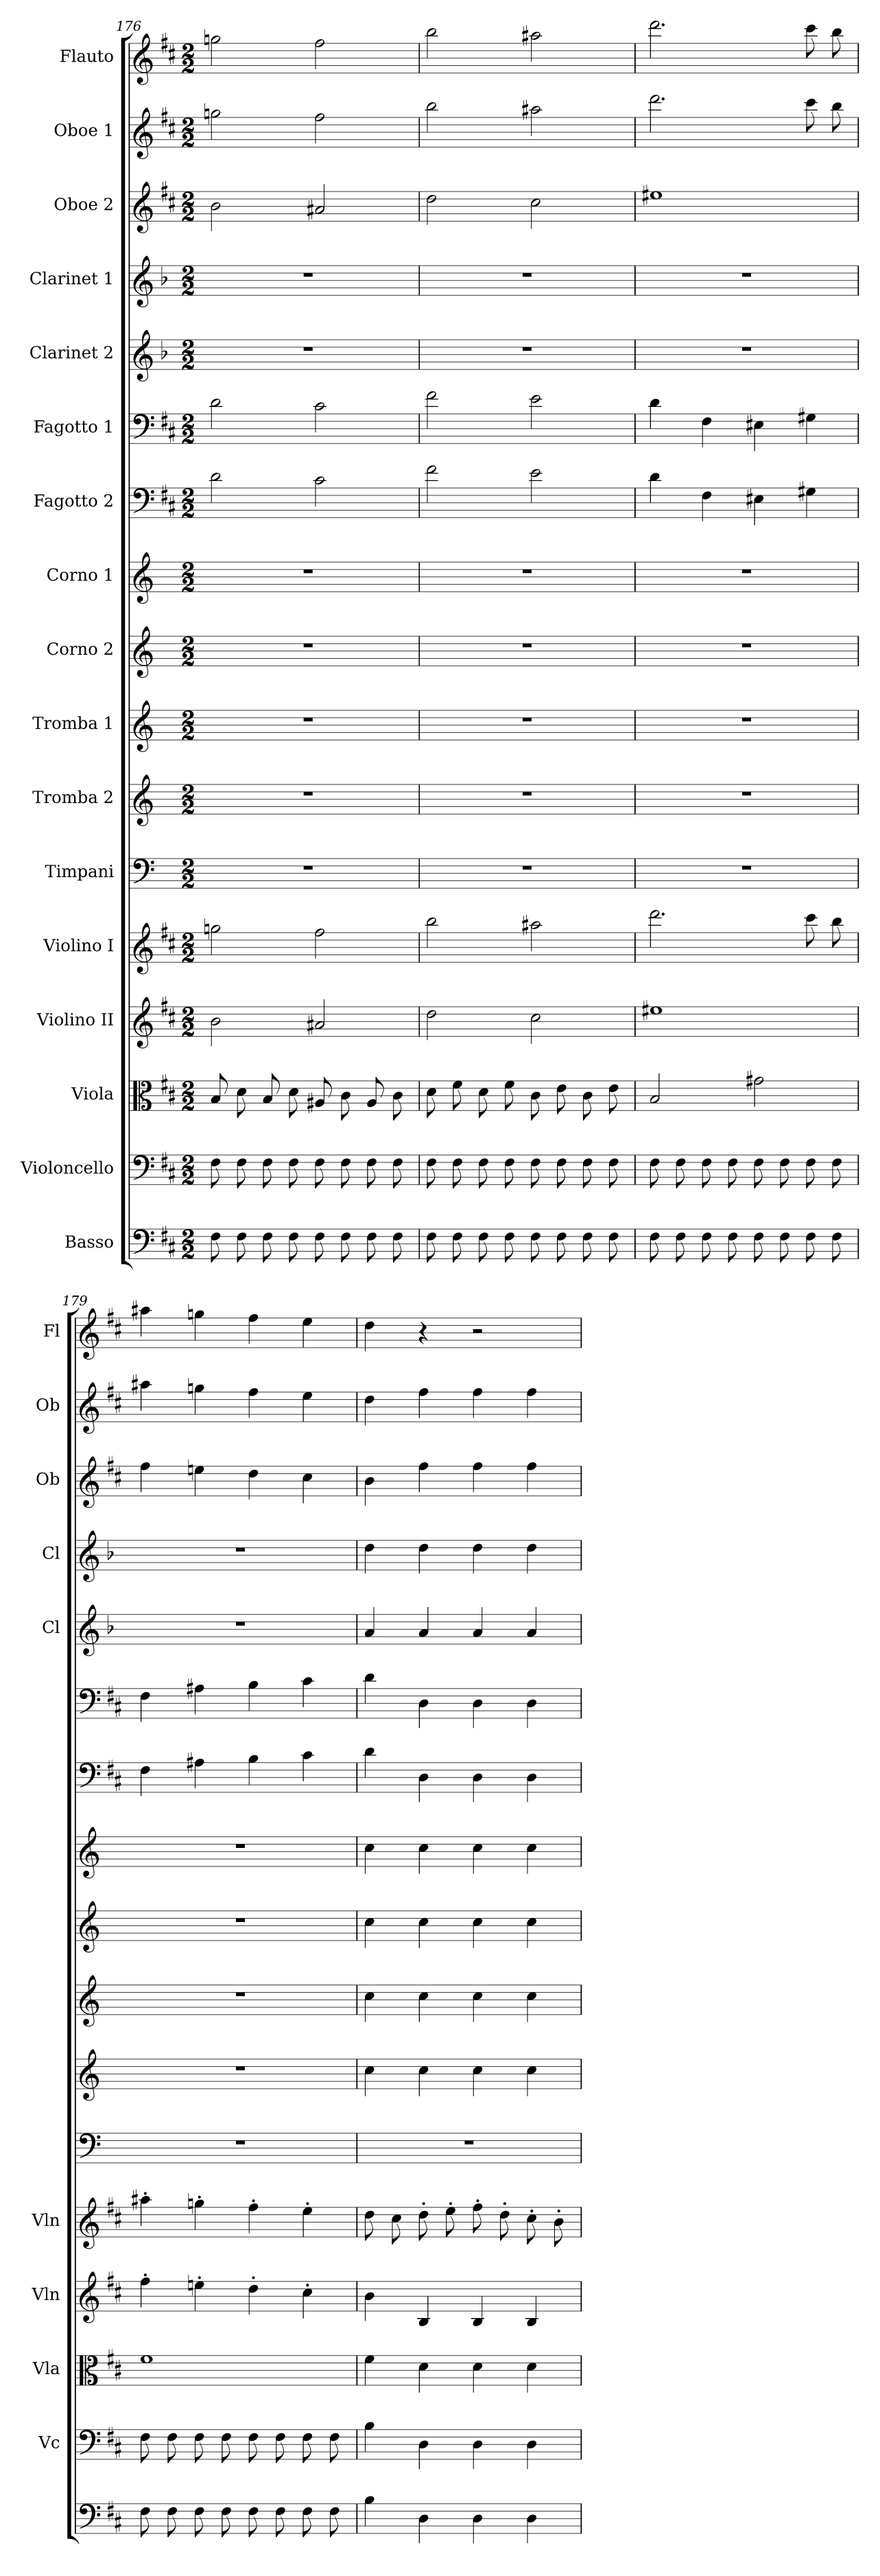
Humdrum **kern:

**kern	**kern	**kern	**kern	**kern	**kern	**kern	**kern	**kern	**kern	**kern	**kern	**kern	**kern	**kern	**kern	**kern
*part17	*part16	*part15	*part14	*part13	*part12	*part11	*part10	*part9	*part8	*part7	*part6	*part5	*part4	*part3	*part2	*part1
*staff17	*staff16	*staff15	*staff14	*staff13	*staff12	*staff11	*staff10	*staff9	*staff8	*staff7	*staff6	*staff5	*staff4	*staff3	*staff2	*staff1
*I"Basso	*I"Violoncello	*I"Viola	*I"Violino II	*I"Violino I	*I"Timpani	*I"Tromba 2	*I"Tromba 1	*I"Corno 2	*I"Corno 1	*I"Fagotto 2	*I"Fagotto 1	*I"Clarinet 2	*I"Clarinet 1	*I"Oboe 2	*I"Oboe 1	*I"Flauto
*	*I'Vc	*I'Vla	*I'Vln	*I'Vln	*	*	*	*	*	*	*	*I'Cl	*I'Cl	*I'Ob	*I'Ob	*I'Fl
*clefF4	*clefF4	*clefC3	*clefG2	*clefG2	*clefF4	*clefG2	*clefG2	*clefG2	*clefG2	*clefF4	*clefF4	*clefG2	*clefG2	*clefG2	*clefG2	*clefG2
*ITrd7c12	*	*	*	*	*	*ITrd-1c-2	*ITrd-1c-2	*ITrd6c10	*ITrd6c10	*	*	*ITrd2c3	*ITrd2c3	*	*	*
*k[f#c#]	*k[f#c#]	*k[f#c#]	*k[f#c#]	*k[f#c#]	*	*	*	*	*	*k[f#c#]	*k[f#c#]	*k[f#c#]	*k[f#c#]	*k[f#c#]	*k[f#c#]	*k[f#c#]
*M2/2	*M2/2	*M2/2	*M2/2	*M2/2	*M2/2	*M2/2	*M2/2	*M2/2	*M2/2	*M2/2	*M2/2	*M2/2	*M2/2	*M2/2	*M2/2	*M2/2
=176	=176	=176	=176	=176	=176	=176	=176	=176	=176	=176	=176	=176	=176	=176	=176	=176
8FF#	8F#	8B	2b	2ggn	1r	1r	1r	1r	1r	2d	2d	1r	1r	2b	2ggn	2ggn
8FF#	8F#	8d	.	.	.	.	.	.	.	.	.	.	.	.	.	.
8FF#	8F#	8B	.	.	.	.	.	.	.	.	.	.	.	.	.	.
8FF#	8F#	8d	.	.	.	.	.	.	.	.	.	.	.	.	.	.
8FF#	8F#	8A#X	2a#X	2ff#	.	.	.	.	.	2c#	2c#	.	.	2a#X	2ff#	2ff#
8FF#	8F#	8c#	.	.	.	.	.	.	.	.	.	.	.	.	.	.
8FF#	8F#	8A#	.	.	.	.	.	.	.	.	.	.	.	.	.	.
8FF#	8F#	8c#	.	.	.	.	.	.	.	.	.	.	.	.	.	.
=177	=177	=177	=177	=177	=177	=177	=177	=177	=177	=177	=177	=177	=177	=177	=177	=177
8FF#	8F#	8d	2dd	2bb	1r	1r	1r	1r	1r	2f#	2f#	1r	1r	2dd	2bb	2bb
8FF#	8F#	8f#	.	.	.	.	.	.	.	.	.	.	.	.	.	.
8FF#	8F#	8d	.	.	.	.	.	.	.	.	.	.	.	.	.	.
8FF#	8F#	8f#	.	.	.	.	.	.	.	.	.	.	.	.	.	.
8FF#	8F#	8c#	2cc#	2aa#X	.	.	.	.	.	2e	2e	.	.	2cc#	2aa#X	2aa#X
8FF#	8F#	8e	.	.	.	.	.	.	.	.	.	.	.	.	.	.
8FF#	8F#	8c#	.	.	.	.	.	.	.	.	.	.	.	.	.	.
8FF#	8F#	8e	.	.	.	.	.	.	.	.	.	.	.	.	.	.
=178	=178	=178	=178	=178	=178	=178	=178	=178	=178	=178	=178	=178	=178	=178	=178	=178
8FF#	8F#	2B	1ee#X	2.ddd	1r	1r	1r	1r	1r	4d	4d	1r	1r	1ee#X	2.ddd	2.ddd
8FF#	8F#	.	.	.	.	.	.	.	.	.	.	.	.	.	.	.
8FF#	8F#	.	.	.	.	.	.	.	.	4F#	4F#	.	.	.	.	.
8FF#	8F#	.	.	.	.	.	.	.	.	.	.	.	.	.	.	.
8FF#	8F#	2g#X	.	.	.	.	.	.	.	4E#X	4E#X	.	.	.	.	.
8FF#	8F#	.	.	.	.	.	.	.	.	.	.	.	.	.	.	.
8FF#	8F#	.	.	8ccc#	.	.	.	.	.	4G#X	4G#X	.	.	.	8ccc#	8ccc#
8FF#	8F#	.	.	8bb	.	.	.	.	.	.	.	.	.	.	8bb	8bb
=179	=179	=179	=179	=179	=179	=179	=179	=179	=179	=179	=179	=179	=179	=179	=179	=179
8FF#	8F#	1f#	4ff#'	4aa#X'	1r	1r	1r	1r	1r	4F#	4F#	1r	1r	4ff#	4aa#X	4aa#X
8FF#	8F#	.	.	.	.	.	.	.	.	.	.	.	.	.	.	.
8FF#	8F#	.	4een'	4ggn'	.	.	.	.	.	4A#X	4A#X	.	.	4een	4ggn	4ggn
8FF#	8F#	.	.	.	.	.	.	.	.	.	.	.	.	.	.	.
8FF#	8F#	.	4dd'	4ff#'	.	.	.	.	.	4B	4B	.	.	4dd	4ff#	4ff#
8FF#	8F#	.	.	.	.	.	.	.	.	.	.	.	.	.	.	.
8FF#	8F#	.	4cc#'	4ee'	.	.	.	.	.	4c#	4c#	.	.	4cc#	4ee	4ee
8FF#	8F#	.	.	.	.	.	.	.	.	.	.	.	.	.	.	.
=180	=180	=180	=180	=180	=180	=180	=180	=180	=180	=180	=180	=180	=180	=180	=180	=180
4BB	4B	4f#	4b	8dd	1r	4dd	4dd	4d	4d	4d	4d	4f#	4b	4b	4dd	4dd
.	.	.	.	8cc#	.	.	.	.	.	.	.	.	.	.	.	.
4DD	4D	4d	4B	8dd'	.	4dd	4dd	4d	4d	4D	4D	4f#	4b	4ff#	4ff#	4r
.	.	.	.	8ee'	.	.	.	.	.	.	.	.	.	.	.	.
4DD	4D	4d	4B	8ff#'	.	4dd	4dd	4d	4d	4D	4D	4f#	4b	4ff#	4ff#	2r
.	.	.	.	8dd'	.	.	.	.	.	.	.	.	.	.	.	.
4DD	4D	4d	4B	8cc#'	.	4dd	4dd	4d	4d	4D	4D	4f#	4b	4ff#	4ff#	.
.	.	.	.	8b'	.	.	.	.	.	.	.	.	.	.	.	.
=	=	=	=	=	=	=	=	=	=	=	=	=	=	=	=	=
*-	*-	*-	*-	*-	*-	*-	*-	*-	*-	*-	*-	*-	*-	*-	*-	*-
